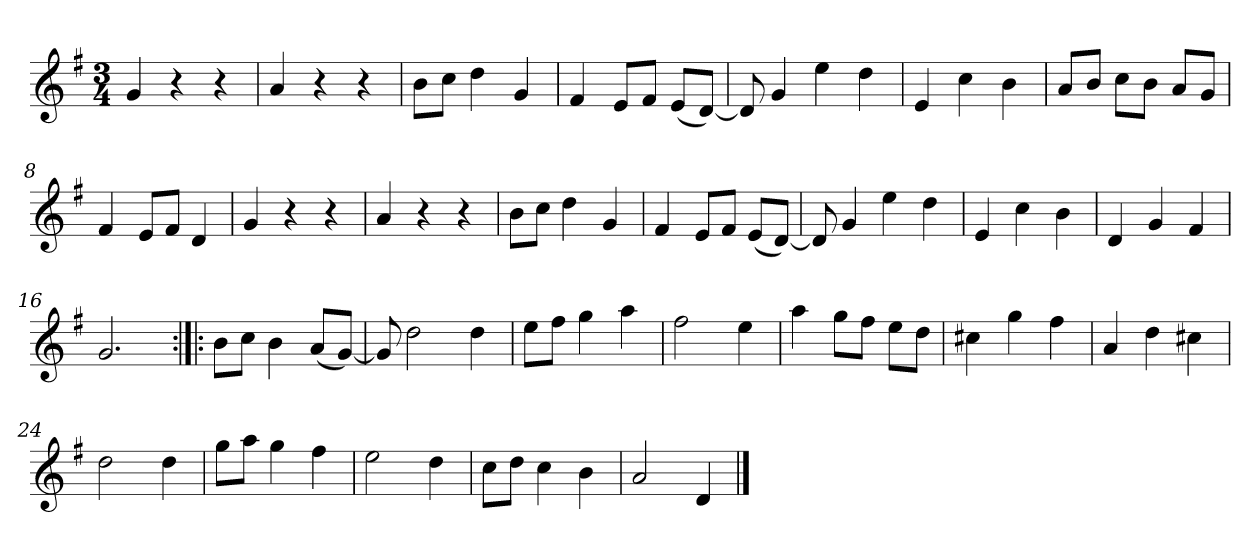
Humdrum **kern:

**kern
*part1
*staff1
*clefG2
*k[f#]
*G:
*M3/4
*MM120
=1
4g
4r
4r
=2
4a
4r
4r
=3
8b\L
8cc\J
4dd
4g
=4
4f#
8e/L
8f#/J
(8e/L
[8d/J)
=5
8d]
4g
4ee
4dd
=6
4e
4cc
4b
=7
8a/L
8b/J
8cc\L
8b\J
8a/L
8g/J
=8
4f#
8e/L
8f#/J
4d
=9
4g
4r
4r
=10
4a
4r
4r
=11
8b\L
8cc\J
4dd
4g
=12
4f#
8e/L
8f#/J
(8e/L
[8d/J)
=13
8d]
4g
4ee
4dd
=14
4e
4cc
4b
=15
4d
4g
4f#
=16
2.g
=17:|!|:
8b\L
8cc\J
4b
(8a/L
[8g/J)
=18
8g]
2dd
4dd
=19
8ee\L
8ff#\J
4gg
4aa
=20
2ff#
4ee
=21
4aa
8gg\L
8ff#\J
8ee\L
8dd\J
=22
4cc#X
4gg
4ff#
=23
4a
4dd
4cc#X
=24
2dd
4dd
=25
8gg\L
8aa\J
4gg
4ff#
=26
2ee
4dd
=27
8cc\L
8dd\J
4cc
4b
=28
2a
4d
==
*-
